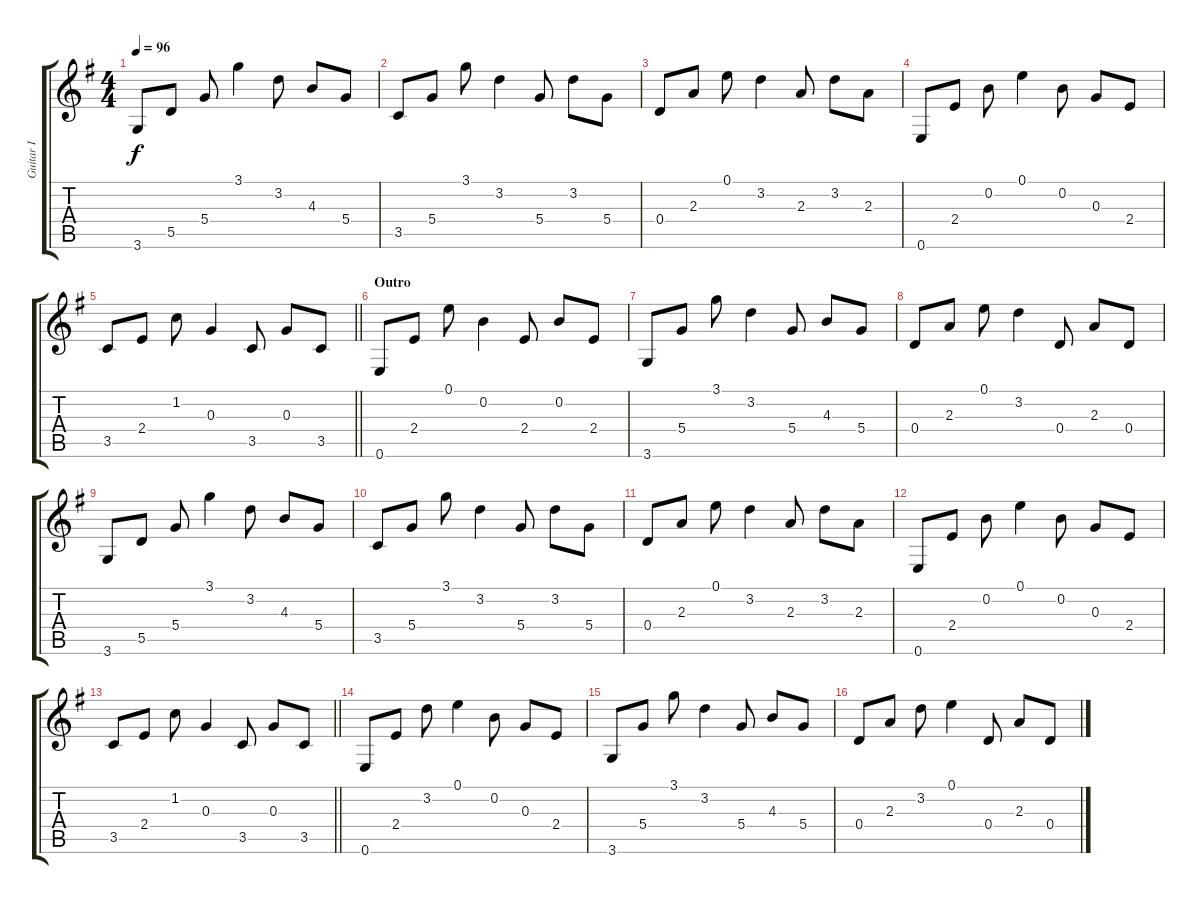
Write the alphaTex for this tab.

\track ("Guitar I" "Guitar I") {instrument electricguitarclean}
\staff {score tabs}
\tuning (E4 B3 G3 D3 A2 E2) {hide}
\ts (4 4)
\tempo 96
\clef g2
\ks g
3.6.8{dy f} 5.5.8 5.4.8 3.1.4 3.2.8 4.3.8 5.4.8 |
3.5.8 5.4.8 3.1.8 3.2.4 5.4.8 3.2.8 5.4.8 |
0.4.8 2.3.8 0.1.8 3.2.4 2.3.8 3.2.8 2.3.8 |
0.6.8 2.4.8 0.2.8 0.1.4 0.2.8 0.3.8 2.4.8 |
\barLineRight lightlight
3.5.8 2.4.8 1.2.8 0.3.4 3.5.8 0.3.8 3.5.8 |
\section ("" "Outro")
0.6.8 2.4.8 0.1.8 0.2.4 2.4.8 0.2.8 2.4.8 |
3.6.8 5.4.8 3.1.8 3.2.4 5.4.8 4.3.8 5.4.8 |
0.4.8 2.3.8 0.1.8 3.2.4 0.4.8 2.3.8 0.4.8 |
3.6.8 5.5.8 5.4.8 3.1.4 3.2.8 4.3.8 5.4.8 |
3.5.8 5.4.8 3.1.8 3.2.4 5.4.8 3.2.8 5.4.8 |
0.4.8 2.3.8 0.1.8 3.2.4 2.3.8 3.2.8 2.3.8 |
0.6.8 2.4.8 0.2.8 0.1.4 0.2.8 0.3.8 2.4.8 |
\barLineRight lightlight
3.5.8 2.4.8 1.2.8 0.3.4 3.5.8 0.3.8 3.5.8 |
\section ("" "")
0.6.8 2.4.8 3.2.8 0.1.4 0.2.8 0.3.8 2.4.8 |
3.6.8 5.4.8 3.1.8 3.2.4 5.4.8 4.3.8 5.4.8 |
0.4.8 2.3.8 3.2.8 0.1.4 0.4.8 2.3.8 0.4.8
